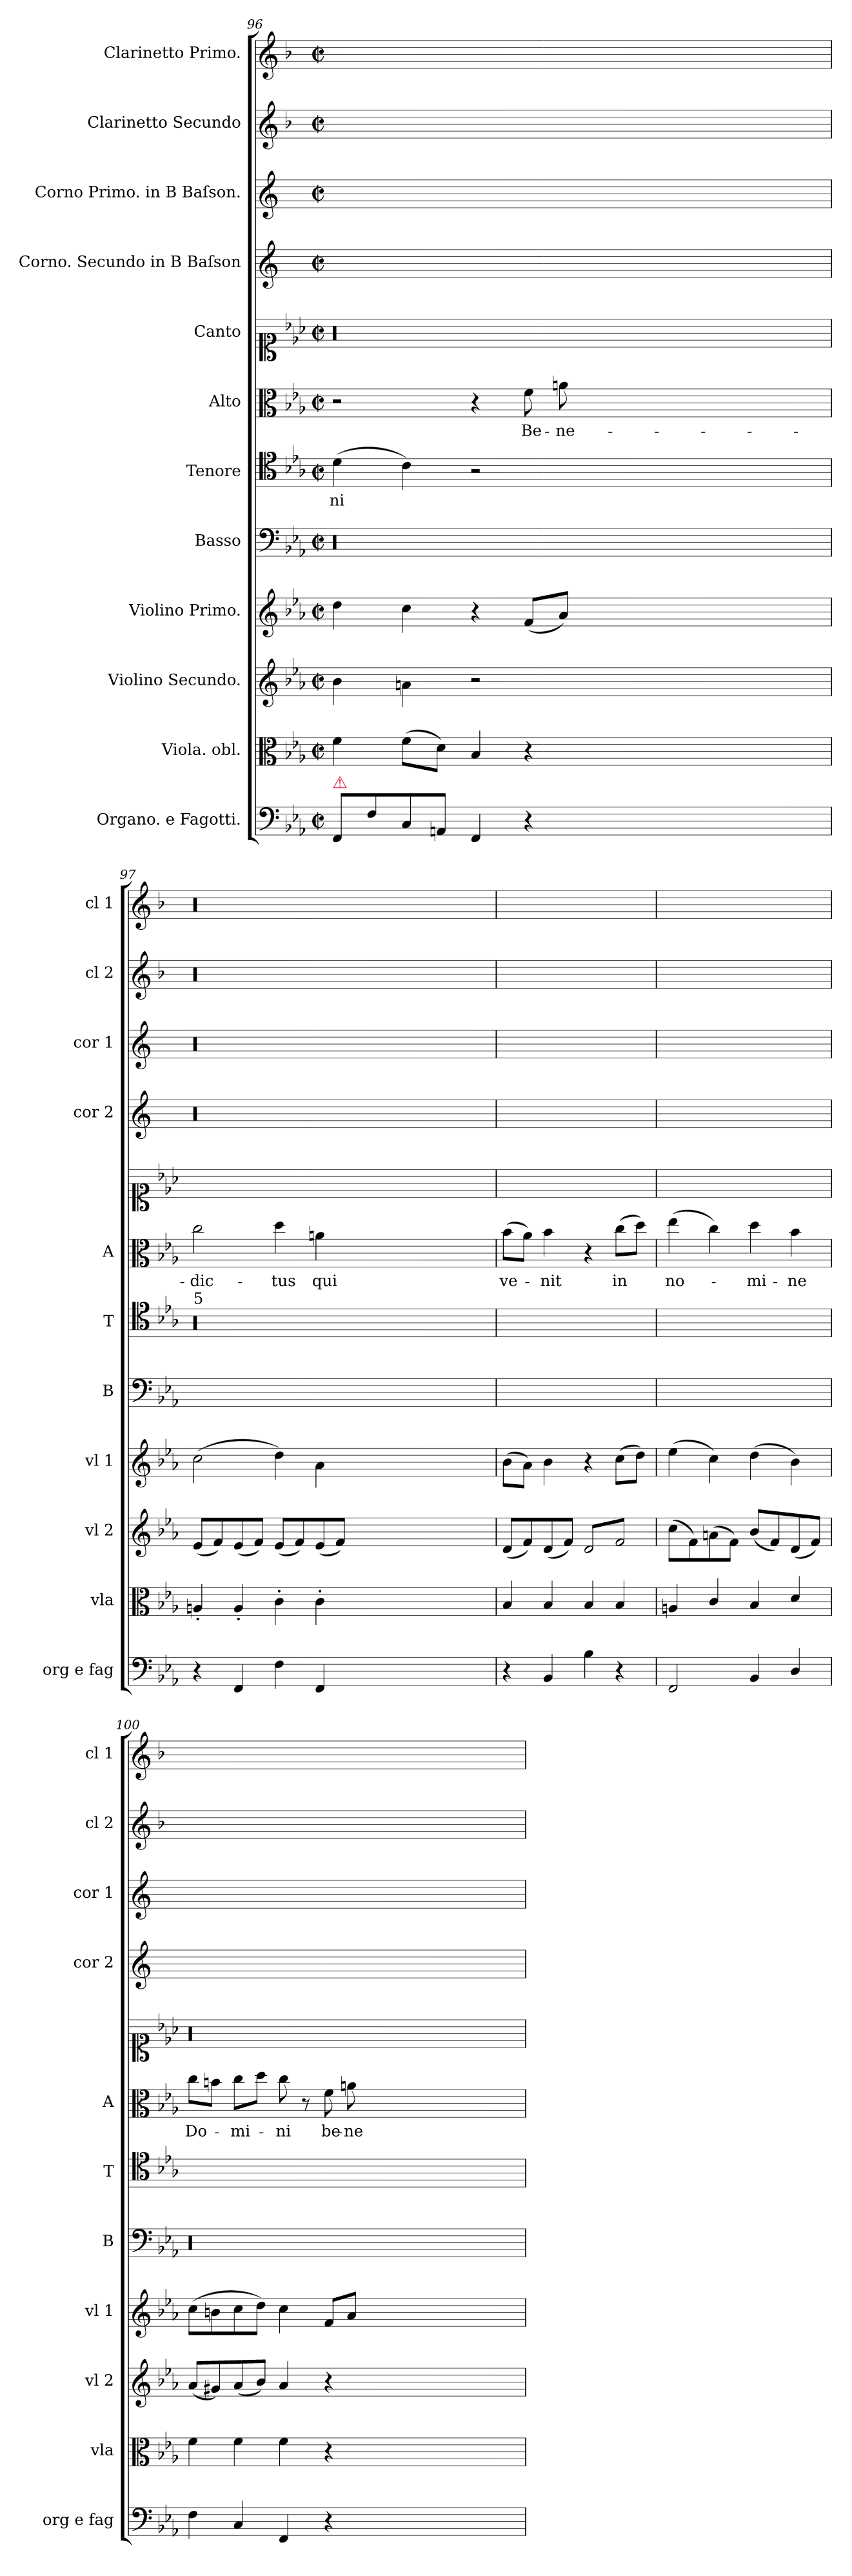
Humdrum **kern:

**kern	**kern	**kern	**kern	**kern	**kern	**text	**kern	**text	**kern	**kern	**kern	**kern	**kern
*part12	*part11	*part10	*part9	*part8	*part7	*part7	*part6	*part6	*part5	*part4	*part3	*part2	*part1
*staff12	*staff11	*staff10	*staff9	*staff8	*staff7	*staff7	*staff6	*staff6	*staff5	*staff4	*staff3	*staff2	*staff1
*I"Organo. e Fagotti.	*I"Viola. obl.	*I"Violino Secundo.	*I"Violino Primo.	*I"Basso	*I"Tenore	*	*I"Alto	*	*I"Canto	*I"Corno. Secundo in B Baſson	*I"Corno Primo. in B Baſson.	*I"Clarinetto Secundo	*I"Clarinetto Primo.
*I'org e fag	*I'vla	*I'vl 2	*I'vl 1	*I'B	*I'T	*	*I'A	*	*	*I'cor 2	*I'cor 1	*I'cl 2	*I'cl 1
*clefF4	*clefC3	*clefG2	*clefG2	*clefF4	*clefC4	*	*clefC3	*	*clefC1	*clefG2	*clefG2	*clefG2	*clefG2
*	*	*	*	*	*	*	*	*	*	*ITrd-2c-3	*ITrd-2c-3	*ITrd1c2	*ITrd1c2
*k[b-e-a-]	*k[b-e-a-]	*k[b-e-a-]	*k[b-e-a-]	*k[b-e-a-]	*k[b-e-a-]	*	*k[b-e-a-]	*	*k[b-e-a-]	*k[b-e-a-]	*k[b-e-a-]	*k[b-e-a-]	*k[b-e-a-]
*E-:	*E-:	*E-:	*E-:	*E-:	*E-:	*	*E-:	*	*E-:	*	*	*E-:	*E-:
*M2/2	*M2/2	*M2/2	*M2/2	*M2/2	*M2/2	*	*M2/2	*	*M2/2	*M2/2	*M2/2	*M2/2	*M2/2
*met(c|)	*met(c|)	*met(c|)	*met(c|)	*met(c|)	*met(c|)	*	*met(c|)	*	*met(c|)	*met(c|)	*met(c|)	*met(c|)	*met(c|)
=96	=96	=96	=96	=96	=96	=96	=96	=96	=96	=96	=96	=96	=96
!LO:TX:a:color=crimson:t=⚠	!	!	!	!	!	!	!	!	!	!	!	!	!
8FF/L	4f\	4b-\	4dd\	00r	(4d\	-ni	2r	.	00r	00ryy	00ryy	00ryy	00ryy
8F/	.	.	.	.	.	.	.	.	.	.	.	.	.
8C/	(8f\L	4an\	4cc\	.	4c\)	.	.	.	.	.	.	.	.
8AAn/J	8d\J)	.	.	.	.	.	.	.	.	.	.	.	.
4FF/	4B-/	2r	4r	.	2r	.	4r	.	.	.	.	.	.
4r	4r	.	(8f/L	.	.	.	8f\	Be-	.	.	.	.	.
.	.	.	8a-/J)	.	.	.	8an\	-ne-	.	.	.	.	.
0.ryy	0.ryy	0.ryy	0.ryy	.	0.ryy	.	0.ryy	.	.	.	.	.	.
=97	=97	=97	=97	=97	=97	=97	=97	=97	=97	=97	=97	=97	=97
!	!	!	!	!	!LO:TX:a:t=5	!	!	!	!	!	!	!	!
4r	4An'/	(8e-/L	(2cc\	00ryy	00r	.	2cc\	-dic-	00ryy	00r	00r	00r	00r
.	.	8f/)	.	.	.	.	.	.	.	.	.	.	.
4FF/	4A'/	(8e-/	.	.	.	.	.	.	.	.	.	.	.
.	.	8f/J)	.	.	.	.	.	.	.	.	.	.	.
4F\	4c'\	(8e-/L	4dd\)	.	.	.	4dd\	-tus	.	.	.	.	.
.	.	8f/)	.	.	.	.	.	.	.	.	.	.	.
4FF/	4c'\	(8e-/	4a-\	.	.	.	4an\	qui	.	.	.	.	.
.	.	8f/J)	.	.	.	.	.	.	.	.	.	.	.
0.ryy	0.ryy	0.ryy	0.ryy	.	.	.	0.ryy	.	.	.	.	.	.
=98	=98	=98	=98	=98	=98	=98	=98	=98	=98	=98	=98	=98	=98
4r	4B-/	(8d/L	(8b-\L	1ryy	1ryy	.	(8b-\L	ve-	1ryy	1ryy	1ryy	1ryy	1ryy
.	.	8f/)	8a-\J)	.	.	.	8a-\J)	.	.	.	.	.	.
4BB-/	4B-/	(8d/	4b-\	.	.	.	4b-\	-nit	.	.	.	.	.
.	.	8f/J)	.	.	.	.	.	.	.	.	.	.	.
*	*	*tremolo	*	*	*	*	*	*	*	*	*	*	*
4B-\	4B-/	(8d/L	4r	.	.	.	4r	.	.	.	.	.	.
.	.	8f/)	.	.	.	.	.	.	.	.	.	.	.
4r	4B-/	8d/	(8cc\L	.	.	.	(8cc\L	in	.	.	.	.	.
.	.	8f/)J	8dd\J)	.	.	.	8dd\J)	.	.	.	.	.	.
*	*	*Xtremolo	*	*	*	*	*	*	*	*	*	*	*
=99	=99	=99	=99	=99	=99	=99	=99	=99	=99	=99	=99	=99	=99
2FF/	4An/	(8cc\L	(4ee-\	1ryy	1ryy	.	(4ee-\	no-	1ryy	1ryy	1ryy	1ryy	1ryy
.	.	8f\)	.	.	.	.	.	.	.	.	.	.	.
.	4c/	(8an\	4cc\)	.	.	.	4cc\)	.	.	.	.	.	.
.	.	8f\J)	.	.	.	.	.	.	.	.	.	.	.
4BB-/	4B-/	(8b-/L	(4dd\	.	.	.	4dd\	-mi-	.	.	.	.	.
.	.	8f/)	.	.	.	.	.	.	.	.	.	.	.
4D/	4d/	(8d/	4b-\)	.	.	.	4b-\	-ne	.	.	.	.	.
.	.	8f/J)	.	.	.	.	.	.	.	.	.	.	.
=100	=100	=100	=100	=100	=100	=100	=100	=100	=100	=100	=100	=100	=100
4F\	4f\	(8a-/L	(8cc\L	00r	00ryy	.	8cc\L	Do-	00r	00ryy	00ryy	00ryy	00ryy
.	.	8g#X/)	8bn\	.	.	.	8bn\J	.	.	.	.	.	.
4C/	4f\	(8a-/	8cc\	.	.	.	8cc\L	-mi-	.	.	.	.	.
.	.	8b-/J)	8dd\J)	.	.	.	8dd\J	.	.	.	.	.	.
4FF/	4f\	4a-/	4cc\	.	.	.	8cc\	-ni	.	.	.	.	.
.	.	.	.	.	.	.	8r	.	.	.	.	.	.
4r	4r	4r	8f/L	.	.	.	8f\	be-	.	.	.	.	.
.	.	.	8a-/J	.	.	.	8an\	-ne-	.	.	.	.	.
0.ryy	0.ryy	0.ryy	0.ryy	.	.	.	0.ryy	.	.	.	.	.	.
=	=	=	=	=	=	=	=	=	=	=	=	=	=
*-	*-	*-	*-	*-	*-	*-	*-	*-	*-	*-	*-	*-	*-
